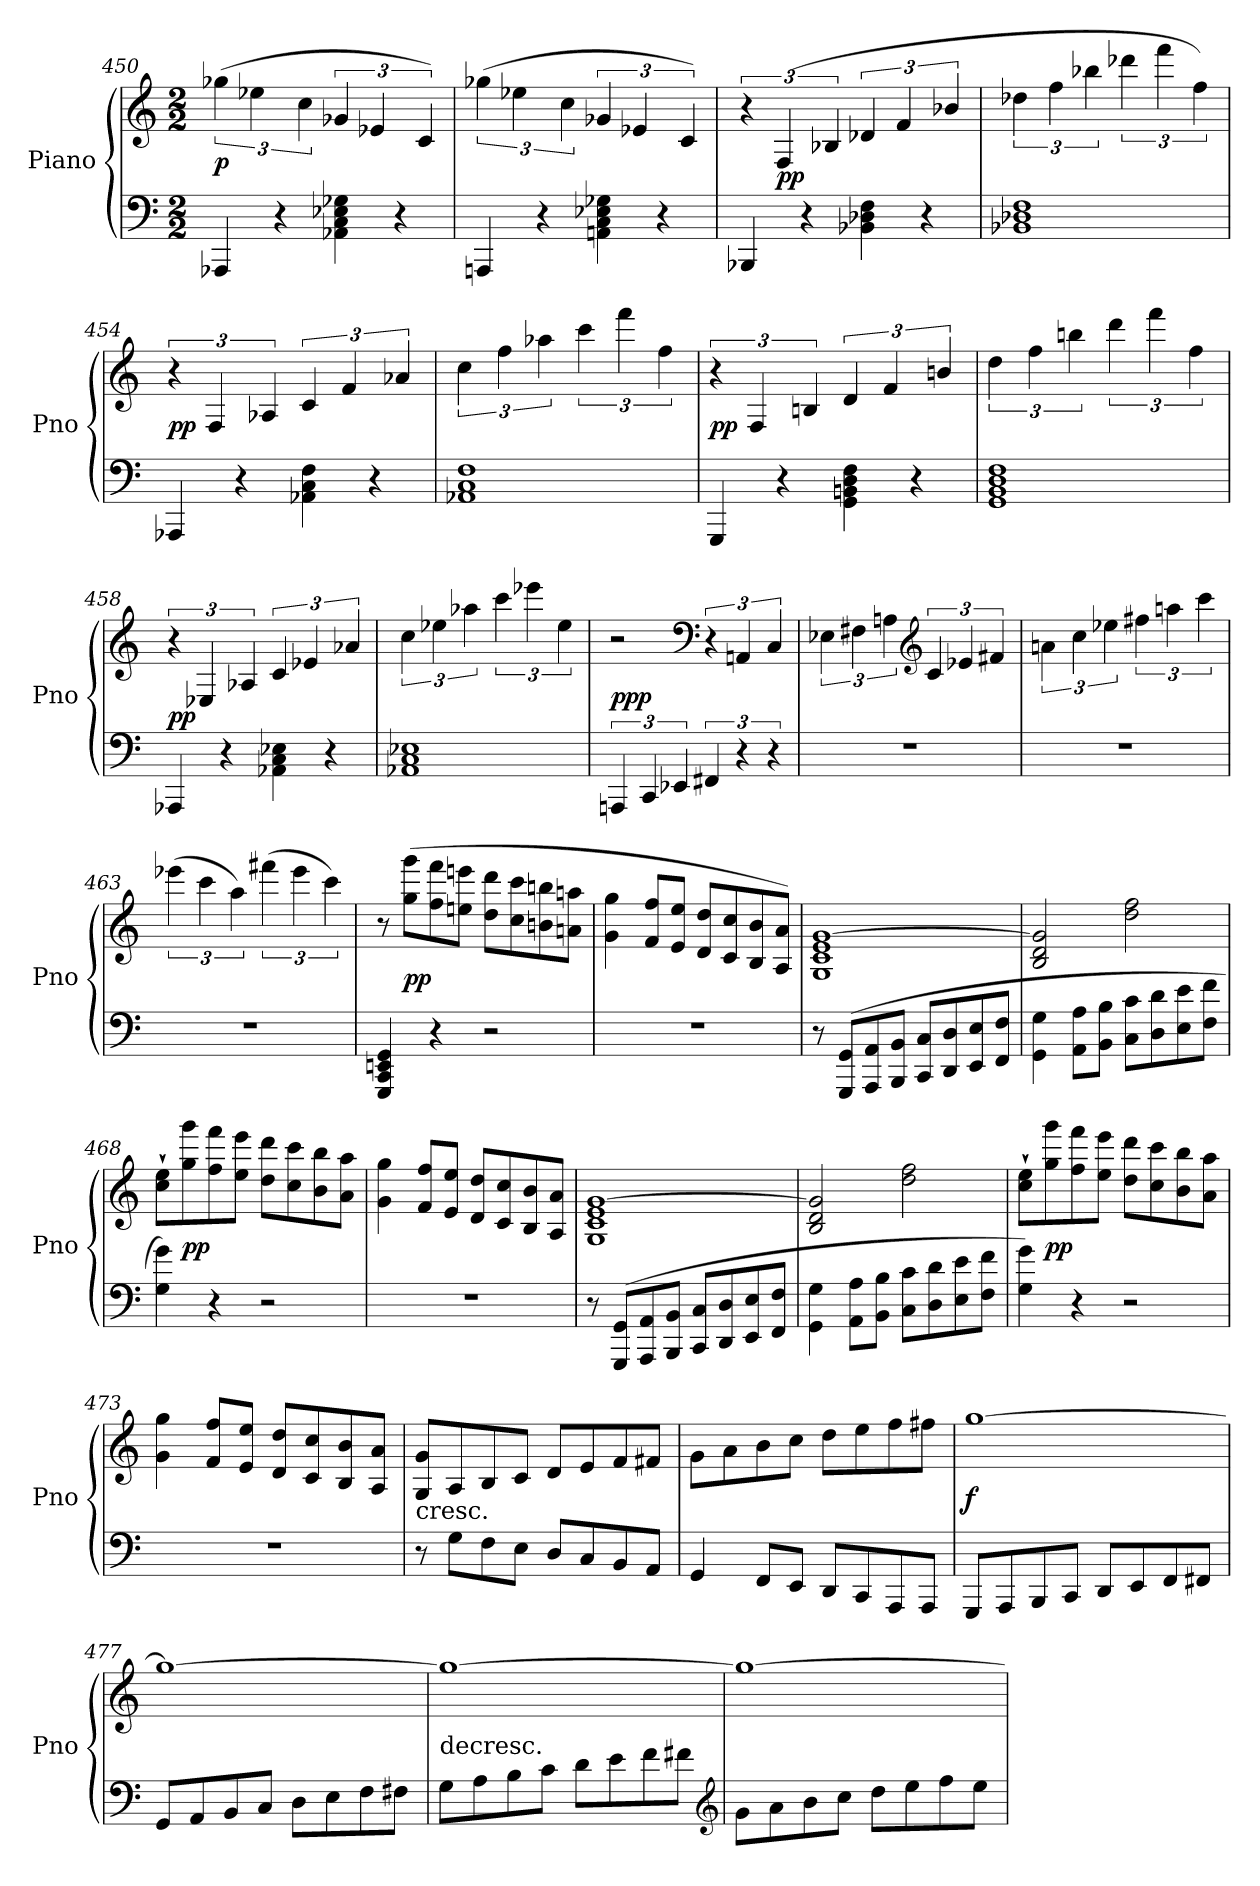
**kern	**kern	**dynam
*part1	*part1	*part1
*staff2	*staff1	*staff1/2
*I"Piano	*	*
*I'Pno	*	*
*clefF4	*clefG2	*
*k[]	*k[]	*
*C:	*C:	*
*M2/2	*M2/2	*
=450	=450	=450
4AAA-X/	(6gg-X\	p
.	6ee-X\	.
4r	.	.
.	6cc\	.
4AA-X\ 4C\ 4E-X\ 4G-X\	6g-X/	.
.	6e-X/	.
4r	.	.
.	6c/)	.
=451	=451	=451
4AAAn/	(6gg-X\	.
.	6ee-X\	.
4r	.	.
.	6cc\	.
4AAn\ 4C\ 4E-X\ 4G-X\	6g-X/	.
.	6e-X/	.
4r	.	.
.	6c/)	.
=452	=452	=452
4BBB-X/	6r	.
.	(6F/	pp
4r	.	.
.	6B-X/	.
4BB-X\ 4D-X\ 4F\	6d-X/	.
.	6f/	.
4r	.	.
.	6b-X/	.
=453	=453	=453
1BB-X 1D-X 1F	6dd-X\	.
.	6ff\	.
.	6bb-X\	.
.	6ddd-X\	.
.	6fff\	.
.	6ff\)	.
=454	=454	=454
4AAA-X/	6r	pp
.	6F/	.
4r	.	.
.	6A-X/	.
4AA-X\ 4C\ 4F\	6c/	.
.	6f/	.
4r	.	.
.	6a-X/	.
=455	=455	=455
1AA-X 1C 1F	6cc\	.
.	6ff\	.
.	6aa-X\	.
.	6ccc\	.
.	6fff\	.
.	6ff\	.
=456	=456	=456
4GGG/	6r	pp
.	6F/	.
4r	.	.
.	6Bn/	.
4GG\ 4BBn\ 4D\ 4F\	6d/	.
.	6f/	.
4r	.	.
.	6bn/	.
=457	=457	=457
1GG 1BB 1D 1F	6dd\	.
.	6ff\	.
.	6bbn\	.
.	6ddd\	.
.	6fff\	.
.	6ff\	.
=458	=458	=458
4AAA-X/	6r	pp
.	6E-X/	.
4r	.	.
.	6A-X/	.
4AA-X\ 4C\ 4E-X\	6c/	.
.	6e-X/	.
4r	.	.
.	6a-X/	.
=459	=459	=459
1AA-X 1C 1E-X	6cc\	.
.	6ee-X\	.
.	6aa-X\	.
.	6ccc\	.
.	6eee-X\	.
.	6ee-\	.
=460	=460	=460
6AAAn/	2r	ppp
6CC/	.	.
6EE-X/	.	.
*	*clefF4	*
6FF#X/	6r	.
6r	6AAn/	.
6r	6C/	.
=461	=461	=461
1r	6E-X\	.
.	6F#X\	.
.	6An\	.
*	*clefG2	*
.	6c/	.
.	6e-X/	.
.	6f#X/	.
=462	=462	=462
1r	6an\	.
.	6cc\	.
.	6ee-X\	.
.	6ff#X\	.
.	6aan\	.
.	6ccc\	.
=463	=463	=463
1r	(6eee-X\	.
.	6ccc\	.
.	6aa\)	.
.	(6fff#X\	.
.	6eee-\	.
.	6ccc\)	.
=464	=464	=464
4GGG/ 4CC/ 4EEn/ 4GG/	8r	.
.	(8gg\ 8ggg\L	pp
4r	8ff\ 8fff\	.
.	8een\ 8eeen\J	.
2r	8dd\ 8ddd\L	.
.	8cc\ 8ccc\	.
.	8bn\ 8bbn\	.
.	8an\ 8aan\J	.
=465	=465	=465
1r	4g\ 4gg\	.
.	8f/ 8ff/L	.
.	8e/ 8ee/J	.
.	8d/ 8dd/L	.
.	8c/ 8cc/	.
.	8B/ 8b/	.
.	8A/ 8a/J)	.
=466	=466	=466
8r	1G 1c 1e [1g	.
(8GGG/ 8GG/L	.	.
8AAA/ 8AA/	.	.
8BBB/ 8BB/J	.	.
8CC/ 8C/L	.	.
8DD/ 8D/	.	.
8EE/ 8E/	.	.
8FF/ 8F/J	.	.
=467	=467	=467
4GG\ 4G\	2B/ 2d/ 2g]/	.
8AA\ 8A\L	.	.
8BB\ 8B\J	.	.
8C\ 8c\L	2dd\ 2ff\	.
8D\ 8d\	.	.
8E\ 8e\	.	.
8F\ 8f\J	.	.
=468	=468	=468
4G\ 4g\)	8cc`\ 8ee`\L	.
.	8gg\ 8ggg\	pp
4r	8ff\ 8fff\	.
.	8ee\ 8eee\J	.
2r	8dd\ 8ddd\L	.
.	8cc\ 8ccc\	.
.	8b\ 8bb\	.
.	8a\ 8aa\J	.
=469	=469	=469
1r	4g\ 4gg\	.
.	8f/ 8ff/L	.
.	8e/ 8ee/J	.
.	8d/ 8dd/L	.
.	8c/ 8cc/	.
.	8B/ 8b/	.
.	8A/ 8a/J	.
=470	=470	=470
8r	1G 1c 1e [1g	.
(8GGG/ 8GG/L	.	.
8AAA/ 8AA/	.	.
8BBB/ 8BB/J	.	.
8CC/ 8C/L	.	.
8DD/ 8D/	.	.
8EE/ 8E/	.	.
8FF/ 8F/J	.	.
=471	=471	=471
4GG\ 4G\	2B/ 2d/ 2g]/	.
8AA\ 8A\L	.	.
8BB\ 8B\J	.	.
8C\ 8c\L	2dd\ 2ff\	.
8D\ 8d\	.	.
8E\ 8e\	.	.
8F\ 8f\J	.	.
=472	=472	=472
4G\ 4g\)	8cc`\ 8ee`\L	.
.	8gg\ 8ggg\	pp
4r	8ff\ 8fff\	.
.	8ee\ 8eee\J	.
2r	8dd\ 8ddd\L	.
.	8cc\ 8ccc\	.
.	8b\ 8bb\	.
.	8a\ 8aa\J	.
=473	=473	=473
1r	4g\ 4gg\	.
.	8f/ 8ff/L	.
.	8e/ 8ee/J	.
.	8d/ 8dd/L	.
.	8c/ 8cc/	.
.	8B/ 8b/	.
.	8A/ 8a/J	.
=474	=474	=474
!	!LO:TX:c:t=cresc.	!
8r	8G/ 8g/L	.
8G\L	8A/	.
8F\	8B/	.
8E\J	8c/J	.
8D/L	8d/L	.
8C/	8e/	.
8BB/	8f/	.
8AA/J	8f#X/J	.
=475	=475	=475
4GG/	8g\L	.
.	8a\	.
8FF/L	8b\	.
8EE/J	8cc\J	.
8DD/L	8dd\L	.
8CC/	8ee\	.
8AAA/	8ff\	.
8AAA/J	8ff#X\J	.
=476	=476	=476
8GGG/L	[1gg	f
8AAA/	.	.
8BBB/	.	.
8CC/J	.	.
8DD/L	.	.
8EE/	.	.
8FF/	.	.
8FF#X/J	.	.
=477	=477	=477
8GG/L	1gg_	.
8AA/	.	.
8BB/	.	.
8C/J	.	.
8D\L	.	.
8E\	.	.
8F\	.	.
8F#X\J	.	.
=478	=478	=478
!	!LO:TX:c:t=decresc.	!
8G\L	1gg_	.
8A\	.	.
8B\	.	.
8c\J	.	.
8d\L	.	.
8e\	.	.
8f\	.	.
8f#X\J	.	.
*clefG2	*	*
=479	=479	=479
8g\L	1gg_	.
8a\	.	.
8b\	.	.
8cc\J	.	.
8dd\L	.	.
8ee\	.	.
8ff\	.	.
8ee\J	.	.
=	=	=
*-	*-	*-
